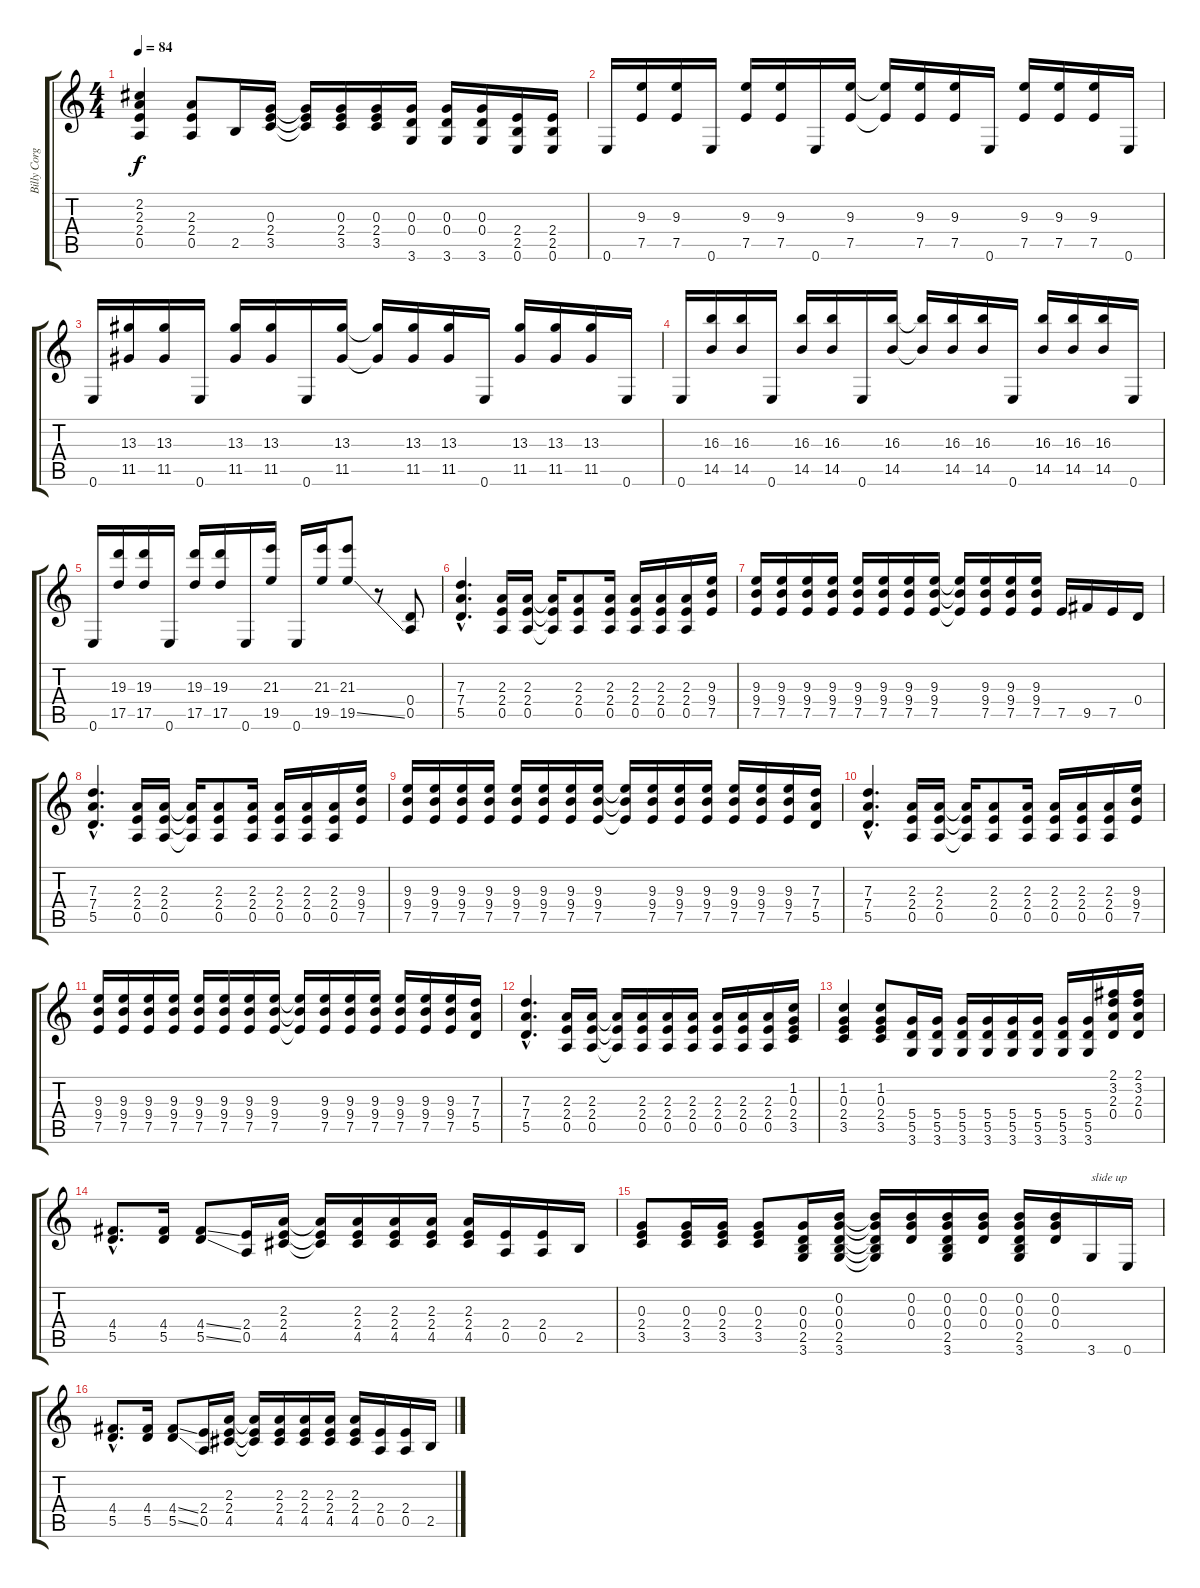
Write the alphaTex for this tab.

\track ("Billy Corgan (Distortion Guitar)" "Billy Corg") {instrument distortionguitar}
\staff {score tabs}
\tuning (E4 B3 G3 D3 A2 E2) {hide}
\ts (4 4)
\tempo 84
\clef g2
\ks c
(2.2 2.3 2.4 0.5).4{dy f} (2.3 2.4 0.5).8 2.5.16 (0.3 2.4 3.5).16 (0.3{t} 2.4{t} 3.5{t}).16 (0.3 2.4 3.5).16 (0.3 2.4 3.5).16 (0.3 0.4 3.6).16 (0.3 0.4 3.6).16 (0.3 0.4 3.6).16 (2.4 2.5 0.6).16 (2.4 2.5 0.6).16 |
0.6.16 (9.3 7.5).16 (9.3 7.5).16 0.6.16 (9.3 7.5).16 (9.3 7.5).16 0.6.16 (9.3 7.5).16 (9.3{t} 7.5{t}).16 (9.3 7.5).16 (9.3 7.5).16 0.6.16 (9.3 7.5).16 (9.3 7.5).16 (9.3 7.5).16 0.6.16 |
0.6.16 (13.3 11.5).16 (13.3 11.5).16 0.6.16 (13.3 11.5).16 (13.3 11.5).16 0.6.16 (13.3 11.5).16 (13.3{t} 11.5{t}).16 (13.3 11.5).16 (13.3 11.5).16 0.6.16 (13.3 11.5).16 (13.3 11.5).16 (13.3 11.5).16 0.6.16 |
0.6.16 (16.3 14.5).16 (16.3 14.5).16 0.6.16 (16.3 14.5).16 (16.3 14.5).16 0.6.16 (16.3 14.5).16 (16.3{t} 14.5{t}).16 (16.3 14.5).16 (16.3 14.5).16 0.6.16 (16.3 14.5).16 (16.3 14.5).16 (16.3 14.5).16 0.6.16 |
0.6.16 (19.3 17.5).16 (19.3 17.5).16 0.6.16 (19.3 17.5).16 (19.3 17.5).16 0.6.16 (21.3 19.5).16 0.6.16 (21.3 19.5).16 (21.3 19.5{ss}).8 r.8 (0.4 0.5).8 |
(7.3{hac} 7.4{hac} 5.5{hac}).4{d} (2.3 2.4 0.5).16 (2.3 2.4 0.5).16 (2.3{t} 2.4{t} 0.5{t}).16 (2.3 2.4 0.5).8 (2.3 2.4 0.5).16 (2.3 2.4 0.5).16 (2.3 2.4 0.5).16 (2.3 2.4 0.5).16 (9.3 9.4 7.5).16 |
(9.3 9.4 7.5).16 (9.3 9.4 7.5).16 (9.3 9.4 7.5).16 (9.3 9.4 7.5).16 (9.3 9.4 7.5).16 (9.3 9.4 7.5).16 (9.3 9.4 7.5).16 (9.3 9.4 7.5).16 (9.3{t} 9.4{t} 7.5{t}).16 (9.3 9.4 7.5).16 (9.3 9.4 7.5).16 (9.3 9.4 7.5).16 7.5.16 9.5.16 7.5.16 0.4.16 |
(7.3{hac} 7.4{hac} 5.5{hac}).4{d} (2.3 2.4 0.5).16 (2.3 2.4 0.5).16 (2.3{t} 2.4{t} 0.5{t}).16 (2.3 2.4 0.5).8 (2.3 2.4 0.5).16 (2.3 2.4 0.5).16 (2.3 2.4 0.5).16 (2.3 2.4 0.5).16 (9.3 9.4 7.5).16 |
(9.3 9.4 7.5).16 (9.3 9.4 7.5).16 (9.3 9.4 7.5).16 (9.3 9.4 7.5).16 (9.3 9.4 7.5).16 (9.3 9.4 7.5).16 (9.3 9.4 7.5).16 (9.3 9.4 7.5).16 (9.3{t} 9.4{t} 7.5{t}).16 (9.3 9.4 7.5).16 (9.3 9.4 7.5).16 (9.3 9.4 7.5).16 (9.3 9.4 7.5).16 (9.3 9.4 7.5).16 (9.3 9.4 7.5).16 (7.3 7.4 5.5).16 |
(7.3{hac} 7.4{hac} 5.5{hac}).4{d} (2.3 2.4 0.5).16 (2.3 2.4 0.5).16 (2.3{t} 2.4{t} 0.5{t}).16 (2.3 2.4 0.5).8 (2.3 2.4 0.5).16 (2.3 2.4 0.5).16 (2.3 2.4 0.5).16 (2.3 2.4 0.5).16 (9.3 9.4 7.5).16 |
(9.3 9.4 7.5).16 (9.3 9.4 7.5).16 (9.3 9.4 7.5).16 (9.3 9.4 7.5).16 (9.3 9.4 7.5).16 (9.3 9.4 7.5).16 (9.3 9.4 7.5).16 (9.3 9.4 7.5).16 (9.3{t} 9.4{t} 7.5{t}).16 (9.3 9.4 7.5).16 (9.3 9.4 7.5).16 (9.3 9.4 7.5).16 (9.3 9.4 7.5).16 (9.3 9.4 7.5).16 (9.3 9.4 7.5).16 (7.3 7.4 5.5).16 |
(7.3{hac} 7.4{hac} 5.5{hac}).4{d} (2.3 2.4 0.5).16 (2.3 2.4 0.5).16 (2.3{t} 2.4{t} 0.5{t}).16 (2.3 2.4 0.5).16 (2.3 2.4 0.5).16 (2.3 2.4 0.5).16 (2.3 2.4 0.5).16 (2.3 2.4 0.5).16 (2.3 2.4 0.5).16 (1.2 0.3 2.4 3.5).16 |
(1.2 0.3 2.4 3.5).4 (1.2 0.3 2.4 3.5).8 (5.4 5.5 3.6).16 (5.4 5.5 3.6).16 (5.4 5.5 3.6).16 (5.4 5.5 3.6).16 (5.4 5.5 3.6).16 (5.4 5.5 3.6).16 (5.4 5.5 3.6).16 (5.4 5.5 3.6).16 (2.1 3.2 2.3 0.4).16 (2.1 3.2 2.3 0.4).16 |
(4.4{hac} 5.5{hac}).8{d} (4.4 5.5).16 (4.4{ss} 5.5{ss}).8 (2.4 0.5).16 (2.3 2.4 4.5).16 (2.3{t} 2.4{t} 4.5{t}).16 (2.3 2.4 4.5).16 (2.3 2.4 4.5).16 (2.3 2.4 4.5).16 (2.3 2.4 4.5).16 (2.4 0.5).16 (2.4 0.5).16 2.5.16 |
(0.3 2.4 3.5).8 (0.3 2.4 3.5).16 (0.3 2.4 3.5).16 (0.3 2.4 3.5).8 (0.3 0.4 2.5 3.6).16 (0.2 0.3 0.4 2.5 3.6).16 (0.2{t} 0.3{t} 0.4{t} 2.5{t} 3.6{t}).16 (0.2 0.3 0.4).16 (0.2 0.3 0.4 2.5 3.6).16 (0.2 0.3 0.4).16 (0.2 0.3 0.4 2.5 3.6).16 (0.2 0.3 0.4).16 3.6.16{txt "slide up"} 0.6.16 |
(4.4{hac} 5.5{hac}).8{d} (4.4 5.5).16 (4.4{ss} 5.5{ss}).8 (2.4 0.5).16 (2.3 2.4 4.5).16 (2.3{t} 2.4{t} 4.5{t}).16 (2.3 2.4 4.5).16 (2.3 2.4 4.5).16 (2.3 2.4 4.5).16 (2.3 2.4 4.5).16 (2.4 0.5).16 (2.4 0.5).16 2.5.16
